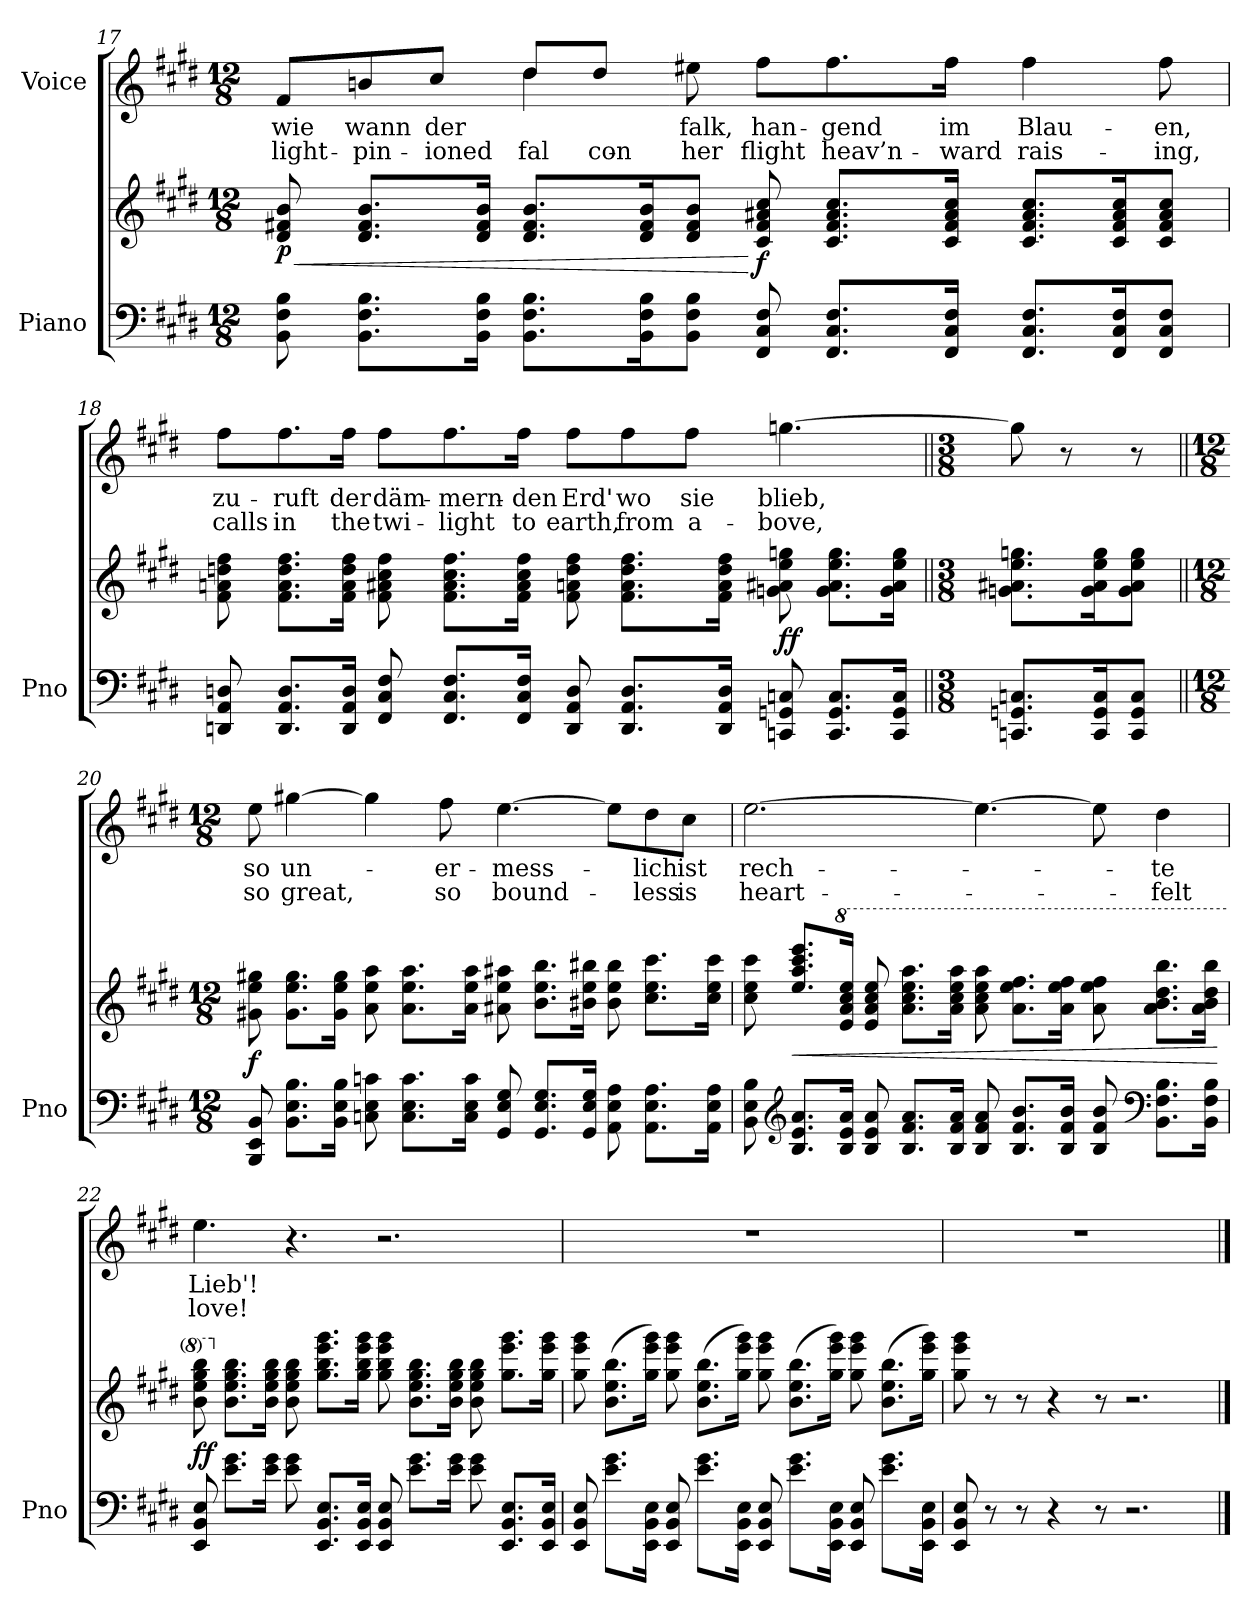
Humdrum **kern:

**kern	**kern	**dynam	**kern	**text	**text
*part2	*part2	*part2	*part1	*part1	*part1
*staff3	*staff2	*staff2/3	*staff1	*staff1	*staff1
*I"Piano	*	*	*I"Voice	*	*
*I'Pno	*	*	*	*	*
*clefF4	*clefG2	*	*clefG2	*	*
*k[f#c#g#d#]	*k[f#c#g#d#]	*	*k[f#c#g#d#]	*	*
*M12/8	*M12/8	*	*M12/8	*	*
=17	=17	=17	=17	=17	=17
!	!	!LO:HP:b	!	!	!
*	*	*	*^	*	*
!	!	!LO:DY:n=1:b	!	!	!	!
8BB\ 8F#\ 8B\	8d#/ 8f#X/ 8b/	< p	8f#/L	4ryy	wie	light-
8.BB\ 8.F#\ 8.B\L	8.d#/ 8.f#/ 8.b/L	.	8bn/	.	wann	-pin-
.	.	.	8cc#/J	8ryy	der	-ioned
16BB\ 16F#\ 16B\Jk	16d#/ 16f#/ 16b/Jk	.	.	.	.	.
8.BB\ 8.F#\ 8.B\L	8.d#/ 8.f#/ 8.b/L	.	4dd#\	8dd#!/L	.	fal-
.	.	.	.	8dd#!/J	.	-con
16BB\ 16F#\ 16B\K	16d#/ 16f#/ 16b/K	.	.	.	.	.
8BB\ 8F#\ 8B\J	8d#/ 8f#/ 8b/J	.	8ee#X\	8ryy	-falk,	her
!	!	!LO:DY:n=2:b	!	!	!	!
8FF#/ 8C#/ 8F#/	8c#/ 8f#/ 8a#X/ 8cc#/	[ f	8ff#\L	2.ryy	han-	flight
8.FF#/ 8.C#/ 8.F#/L	8.c#/ 8.f#/ 8.a#/ 8.cc#/L	.	8.ff#\	.	-gend	heav’n-
16FF#/ 16C#/ 16F#/Jk	16c#/ 16f#/ 16a#/ 16cc#/Jk	.	16ff#\Jk	.	im	-ward
8.FF#/ 8.C#/ 8.F#/L	8.c#/ 8.f#/ 8.a#/ 8.cc#/L	.	4ff#\	.	Blau-	rais-
16FF#/ 16C#/ 16F#/K	16c#/ 16f#/ 16a#/ 16cc#/K	.	.	.	.	.
8FF#/ 8C#/ 8F#/J	8c#/ 8f#/ 8a#/ 8cc#/J	.	8ff#\	.	-en,	-ing,
*	*	*	*v	*v	*	*
=18	=18	=18	=18	=18	=18
!	!	!LO:DY:a=2	!	!	!
!	!	!LO:DY:n=1:a=2	!	!	!
8DDn/ 8AA/ 8Dn/	8f#\ 8an\ 8ddn\ 8ff#\	other-dynamics f	8ff#\L	zu-	calls
8.DD/ 8.AA/ 8.D/L	8.f#\ 8.a\ 8.dd\ 8.ff#\L	.	8.ff#\	-ruft	in
16DD/ 16AA/ 16D/Jk	16f#\ 16a\ 16dd\ 16ff#\Jk	.	16ff#\Jk	der	the
8FF#/ 8C#/ 8F#/	8f#\ 8a#X\ 8cc#\ 8ff#\	.	8ff#\L	däm-	twi-
8.FF#/ 8.C#/ 8.F#/L	8.f#\ 8.a#\ 8.cc#\ 8.ff#\L	.	8.ff#\	-mern-	-light
16FF#/ 16C#/ 16F#/Jk	16f#\ 16a#\ 16cc#\ 16ff#\Jk	.	16ff#\Jk	-den	to
8DD/ 8AA/ 8D/	8f#\ 8an\ 8dd\ 8ff#\	.	8ff#\L	Erd'	earth,
8.DD/ 8.AA/ 8.D/L	8.f#\ 8.a\ 8.dd\ 8.ff#\L	.	8ff#\	wo	from
.	.	.	8ff#\J	sie	a-
16DD/ 16AA/ 16D/Jk	16f#\ 16a\ 16dd\ 16ff#\Jk	.	.	.	.
!	!	!LO:DY:n=2:b	!	!	!
8CCn/ 8GGn/ 8Cn/	8gn\ 8a#X\ 8ee\ 8ggn\	ff	[4.ggn\	blieb,	-bove,
8.CC/ 8.GG/ 8.C/L	8.g\ 8.a#\ 8.ee\ 8.gg\L	.	.	.	.
16CC/ 16GG/ 16C/Jk	16g\ 16a#\ 16ee\ 16gg\Jk	.	.	.	.
=19||	=19||	=19||	=19||	=19||	=19||
*M3/8	*M3/8	*	*M3/8	*	*
8.CCn/ 8.GGn/ 8.Cn/L	8.gn\ 8.a#X\ 8.ee\ 8.ggn\L	.	8gg\]	.	.
.	.	.	8r	.	.
16CC/ 16GG/ 16C/K	16g\ 16a#\ 16ee\ 16gg\K	.	.	.	.
8CC/ 8GG/ 8C/J	8g\ 8a#\ 8ee\ 8gg\J	.	8r	.	.
=20||	=20||	=20||	=20||	=20||	=20||
*M12/8	*M12/8	*	*M12/8	*	*
!	!	!LO:DY:b	!	!	!
8BBB/ 8EE/ 8BB/	8g#X\ 8ee\ 8gg#X\	f	8ee\	so	so
8.BB\ 8.E\ 8.B\L	8.g#\ 8.ee\ 8.gg#\L	.	[4gg#X\	un-	great,
16BB\ 16E\ 16B\Jk	16g#\ 16ee\ 16gg#\Jk	.	.	.	.
8Cn\ 8E\ 8cn\	8a\ 8ee\ 8aa\	.	4gg#\]	.	.
8.C\ 8.E\ 8.c\L	8.a\ 8.ee\ 8.aa\L	.	.	.	.
.	.	.	8ff#\	-er-	so
16C\ 16E\ 16c\Jk	16a\ 16ee\ 16aa\Jk	.	.	.	.
8GG#/ 8E/ 8G#/	8a#X\ 8ee\ 8aa#X\	.	[4.ee\	-mess-	bound-
8.GG#/ 8.E/ 8.G#/L	8.b\ 8.ee\ 8.bb\L	.	.	.	.
16GG#/ 16E/ 16G#/Jk	16b#X\ 16ee\ 16bb#X\Jk	.	.	.	.
8AA\ 8E\ 8A\	8b#\ 8ee\ 8bb#\	.	8ee\L]	.	.
8.AA\ 8.E\ 8.A\L	8.cc#\ 8.ee\ 8.ccc#\L	.	8dd#\	-lich	-less
.	.	.	8cc#\J	ist	is
16AA\ 16E\ 16A\Jk	16cc#\ 16ee\ 16ccc#\Jk	.	.	.	.
=21	=21	=21	=21	=21	=21
8BB\ 8E\ 8B\	8cc#\ 8ee\ 8ccc#\	.	[2.ee\	rech-	heart-
*clefG2	*	*	*	*	*
!	!	!LO:HP:b	!	!	!
8.B/ 8.e/ 8.a/L	8.ee/ 8.aa/ 8.ccc#/ 8.eee/L	<	.	.	.
*	*8va	*	*	*	*
16B/ 16e/ 16a/Jk	16ee/ 16aa/ 16ccc#/ 16eee/Jk	.	.	.	.
8B/ 8e/ 8a/	8ee/ 8aa/ 8ccc#/ 8eee/	.	.	.	.
8.B/ 8.f#/ 8.a/L	8.aa\ 8.ccc#\ 8.eee\ 8.aaa\L	.	.	.	.
16B/ 16f#/ 16a/Jk	16aa\ 16ccc#\ 16eee\ 16aaa\Jk	.	.	.	.
8B/ 8f#/ 8a/	8aa\ 8ccc#\ 8eee\ 8aaa\	.	4.ee\_	.	.
8.B/ 8.f#/ 8.b/L	8.aa\ 8.eee\ 8.fff#\L	.	.	.	.
16B/ 16f#/ 16b/Jk	16aa\ 16eee\ 16fff#\Jk	.	.	.	.
8B/ 8f#/ 8b/	8aa\ 8eee\ 8fff#\	.	8ee\]	.	.
*clefF4	*	*	*	*	*
8.BB\ 8.F#\ 8.B\L	8.aa\ 8.bb\ 8.ddd#\ 8.bbb\L	.	4dd#\	-te	-felt
16BB\ 16F#\ 16B\Jk	16aa\ 16bb\ 16ddd#\ 16bbb\Jk	.	.	.	.
.	.	[	.	.	.
=22	=22	=22	=22	=22	=22
!	!	!LO:DY:b	!	!	!
8EE/ 8BB/ 8E/	8bb\ 8eee\ 8ggg#\ 8bbb\	ff	4.ee\	Lieb'!	love!
*	*X8va	*	*	*	*
8.e\ 8.g#\L	8.b\ 8.ee\ 8.gg#\ 8.bb\L	.	.	.	.
16e\ 16g#\Jk	16b\ 16ee\ 16gg#\ 16bb\Jk	.	.	.	.
8e\ 8g#\	8b\ 8ee\ 8gg#\ 8bb\	.	4.r	.	.
8.EE/ 8.BB/ 8.E/L	8.gg#\ 8.bb\ 8.eee\ 8.ggg#\L	.	.	.	.
16EE/ 16BB/ 16E/Jk	16gg#\ 16bb\ 16eee\ 16ggg#\Jk	.	.	.	.
8EE/ 8BB/ 8E/	8gg#\ 8bb\ 8eee\ 8ggg#\	.	2.r	.	.
8.e\ 8.g#\L	8.b\ 8.ee\ 8.gg#\ 8.bb\L	.	.	.	.
16e\ 16g#\Jk	16b\ 16ee\ 16gg#\ 16bb\Jk	.	.	.	.
8e\ 8g#\	8b\ 8ee\ 8gg#\ 8bb\	.	.	.	.
8.EE/ 8.BB/ 8.E/L	8.gg#\ 8.eee\ 8.ggg#\L	.	.	.	.
16EE/ 16BB/ 16E/Jk	16gg#\ 16eee\ 16ggg#\Jk	.	.	.	.
=23	=23	=23	=23	=23	=23
8EE/ 8BB/ 8E/	8gg#\ 8eee\ 8ggg#\	.	1.r	.	.
8.e\ 8.g#\L	(8.b\ 8.ee\ 8.bb\L	.	.	.	.
16EE\ 16BB\ 16E\Jk	16gg#\ 16eee\ 16ggg#\Jk)	.	.	.	.
8EE/ 8BB/ 8E/	8gg#\ 8eee\ 8ggg#\	.	.	.	.
8.e\ 8.g#\L	(8.b\ 8.ee\ 8.bb\L	.	.	.	.
16EE\ 16BB\ 16E\Jk	16gg#\ 16eee\ 16ggg#\Jk)	.	.	.	.
8EE/ 8BB/ 8E/	8gg#\ 8eee\ 8ggg#\	.	.	.	.
8.e\ 8.g#\L	(8.b\ 8.ee\ 8.bb\L	.	.	.	.
16EE\ 16BB\ 16E\Jk	16gg#\ 16eee\ 16ggg#\Jk)	.	.	.	.
8EE/ 8BB/ 8E/	8gg#\ 8eee\ 8ggg#\	.	.	.	.
8.e\ 8.g#\L	(8.b\ 8.ee\ 8.bb\L	.	.	.	.
16EE\ 16BB\ 16E\Jk	16gg#\ 16eee\ 16ggg#\Jk)	.	.	.	.
=24	=24	=24	=24	=24	=24
8EE/ 8BB/ 8E/	8gg#\ 8eee\ 8ggg#\	.	1.r	.	.
8r	8r	.	.	.	.
8r	8r	.	.	.	.
4r	4r	.	.	.	.
8r	8r	.	.	.	.
2.r	2.r	.	.	.	.
==	==	==	==	==	==
*-	*-	*-	*-	*-	*-
